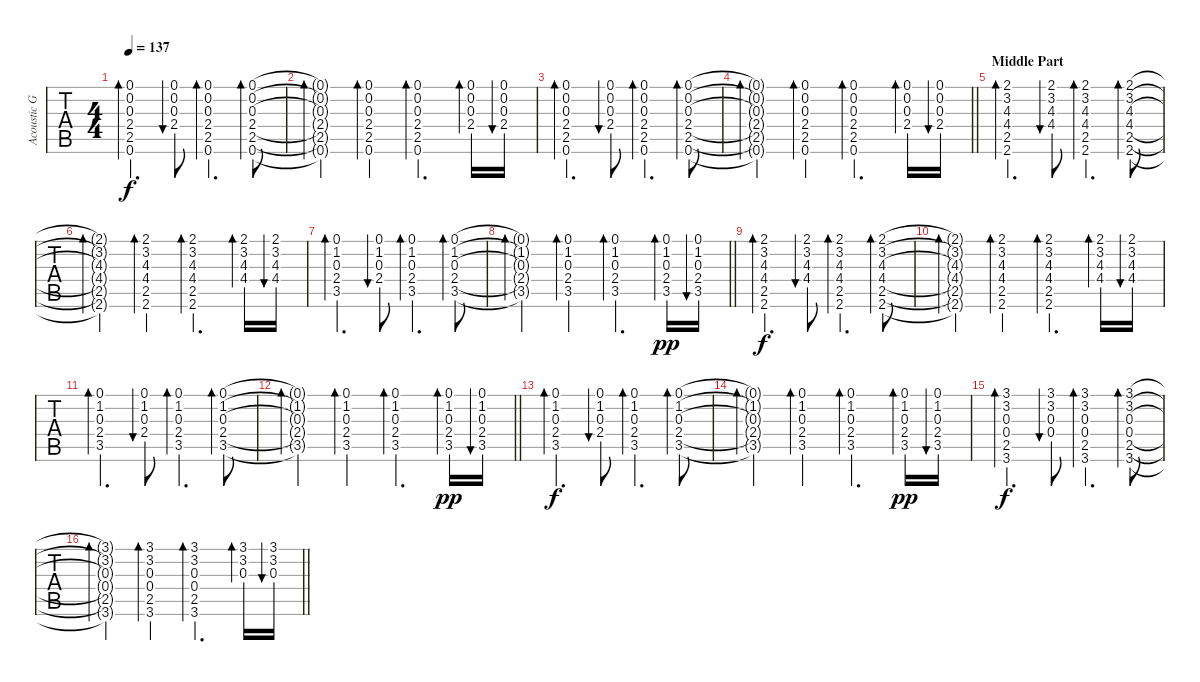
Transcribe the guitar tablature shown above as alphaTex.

\track ("Acoustic Guitar II" "Acoustic G") {instrument acousticguitarsteel}
\staff {tabs}
\tuning (Eb4 Bb3 Gb3 Db3 Ab2 Eb2) {hide}
\ts (4 4)
\tempo 137
\clef g2
\ks ebminor
(0.1 0.2 0.3 2.4 2.5 0.6).4{d bd 30 dy f} (0.1 0.2 0.3 2.4).8{bu 60} (0.1 0.2 0.3 2.4 2.5 0.6).4{d bd 60} (0.1 0.2 0.3 2.4 2.5 0.6).8{bd 60} |
(0.1{t} 0.2{t} 0.3{t} 2.4{t} 2.5{t} 0.6{t}).4{bd 30} (0.1 0.2 0.3 2.4 2.5 0.6).4{bd 60} (0.1 0.2 0.3 2.4 2.5 0.6).4{d bd 60} (0.1 0.2 0.3 2.4).16{bd 30} (0.1 0.2 0.3 2.4).16{bu 30} |
(0.1 0.2 0.3 2.4 2.5 0.6).4{d bd 30} (0.1 0.2 0.3 2.4).8{bu 60} (0.1 0.2 0.3 2.4 2.5 0.6).4{d bd 60} (0.1 0.2 0.3 2.4 2.5 0.6).8{bd 60} |
\barLineRight lightlight
(0.1{t} 0.2{t} 0.3{t} 2.4{t} 2.5{t} 0.6{t}).4{bd 30} (0.1 0.2 0.3 2.4 2.5 0.6).4{bd 60} (0.1 0.2 0.3 2.4 2.5 0.6).4{d bd 60} (0.1 0.2 0.3 2.4).16{bd 30} (0.1 0.2 0.3 2.4).16{bu 30} |
\section ("" "Middle Part")
(2.1 3.2 4.3 4.4 2.5 2.6).4{d bd 30} (2.1 3.2 4.3 4.4).8{bu 60} (2.1 3.2 4.3 4.4 2.5 2.6).4{d bd 60} (2.1 3.2 4.3 4.4 2.5 2.6).8{bd 60} |
(2.1{t} 3.2{t} 4.3{t} 4.4{t} 2.5{t} 2.6{t}).4{bd 30} (2.1 3.2 4.3 4.4 2.5 2.6).4{bd 60} (2.1 3.2 4.3 4.4 2.5 2.6).4{d bd 60} (2.1 3.2 4.3 4.4).16{bd 30} (2.1 3.2 4.3 4.4).16{bu 30} |
(0.1 1.2 0.3 2.4 3.5).4{d bd 30} (0.1 1.2 0.3 2.4).8{bu 60} (0.1 1.2 0.3 2.4 3.5).4{d bd 60} (0.1 1.2 0.3 2.4 3.5).8{bd 60} |
\barLineRight lightlight
(0.1{t} 1.2{t} 0.3{t} 2.4{t} 3.5{t}).4{bd 30} (0.1 1.2 0.3 2.4 3.5).4{bd 60} (0.1 1.2 0.3 2.4 3.5).4{d bd 60} (0.1 1.2 0.3 2.4 3.5).16{bd 30 dy pp} (0.1 1.2 0.3 2.4 3.5).16{bu 30} |
(2.1 3.2 4.3 4.4 2.5 2.6).4{d bd 30 dy f} (2.1 3.2 4.3 4.4).8{bu 60} (2.1 3.2 4.3 4.4 2.5 2.6).4{d bd 60} (2.1 3.2 4.3 4.4 2.5 2.6).8{bd 60} |
(2.1{t} 3.2{t} 4.3{t} 4.4{t} 2.5{t} 2.6{t}).4{bd 30} (2.1 3.2 4.3 4.4 2.5 2.6).4{bd 60} (2.1 3.2 4.3 4.4 2.5 2.6).4{d bd 60} (2.1 3.2 4.3 4.4).16{bd 30} (2.1 3.2 4.3 4.4).16{bu 30} |
(0.1 1.2 0.3 2.4 3.5).4{d bd 30} (0.1 1.2 0.3 2.4).8{bu 60} (0.1 1.2 0.3 2.4 3.5).4{d bd 60} (0.1 1.2 0.3 2.4 3.5).8{bd 60} |
\barLineRight lightlight
(0.1{t} 1.2{t} 0.3{t} 2.4{t} 3.5{t}).4{bd 30} (0.1 1.2 0.3 2.4 3.5).4{bd 60} (0.1 1.2 0.3 2.4 3.5).4{d bd 60} (0.1 1.2 0.3 2.4 3.5).16{bd 30 dy pp} (0.1 1.2 0.3 2.4 3.5).16{bu 30} |
(0.1 1.2 0.3 2.4 3.5).4{d bd 30 dy f} (0.1 1.2 0.3 2.4).8{bu 60} (0.1 1.2 0.3 2.4 3.5).4{d bd 60} (0.1 1.2 0.3 2.4 3.5).8{bd 60} |
(0.1{t} 1.2{t} 0.3{t} 2.4{t} 3.5{t}).4{bd 30} (0.1 1.2 0.3 2.4 3.5).4{bd 60} (0.1 1.2 0.3 2.4 3.5).4{d bd 60} (0.1 1.2 0.3 2.4 3.5).16{bd 30 dy pp} (0.1 1.2 0.3 2.4 3.5).16{bu 30} |
(3.1 3.2 0.3 0.4 2.5 3.6).4{d bd 30 dy f} (3.1 3.2 0.3 0.4).8{bu 60} (3.1 3.2 0.3 0.4 2.5 3.6).4{d bd 60} (3.1 3.2 0.3 0.4 2.5 3.6).8{bd 60} |
\barLineRight lightlight
(3.1{t} 3.2{t} 0.3{t} 0.4{t} 2.5{t} 3.6{t}).4{bd 30} (3.1 3.2 0.3 0.4 2.5 3.6).4{bd 60} (3.1 3.2 0.3 0.4 2.5 3.6).4{d bd 60} (3.1 3.2 0.3).16{bd 30} (3.1 3.2 0.3).16{bu 30}
